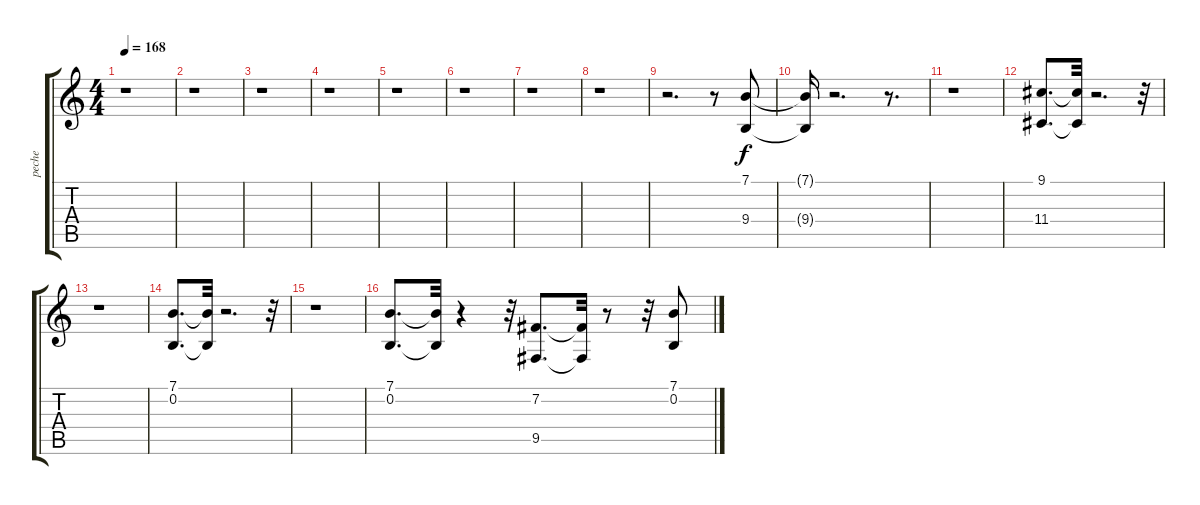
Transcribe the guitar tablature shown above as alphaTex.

\track ("peche" "peche") {instrument orchestrahit}
\staff {score tabs}
\tuning (E4 B3 G3 D3 A2 E2) {hide}
\ts (4 4)
\tempo 168
\clef g2
\ks c
r.1{dy f instrument orchestrahit} |
r.1 |
r.1 |
r.1 |
r.1 |
r.1 |
r.1 |
r.1 |
r.2{d} r.8 (7.1 9.4).8 |
(7.1{t} 9.4{t}).16 r.2{d} r.8{d} |
r.1 |
(9.1 11.4).8{d} (9.1{t} 11.4{t}).32 r.2{d} r.32 |
r.1 |
(7.1 0.2).8{d} (7.1{t} 0.2{t}).32 r.2{d} r.32 |
r.1 |
(7.1 0.2).8{d} (7.1{t} 0.2{t}).32 r.4 r.32 (7.2 9.5).8{d} (7.2{t} 9.5{t}).32 r.8 r.32 (7.1 0.2).8
